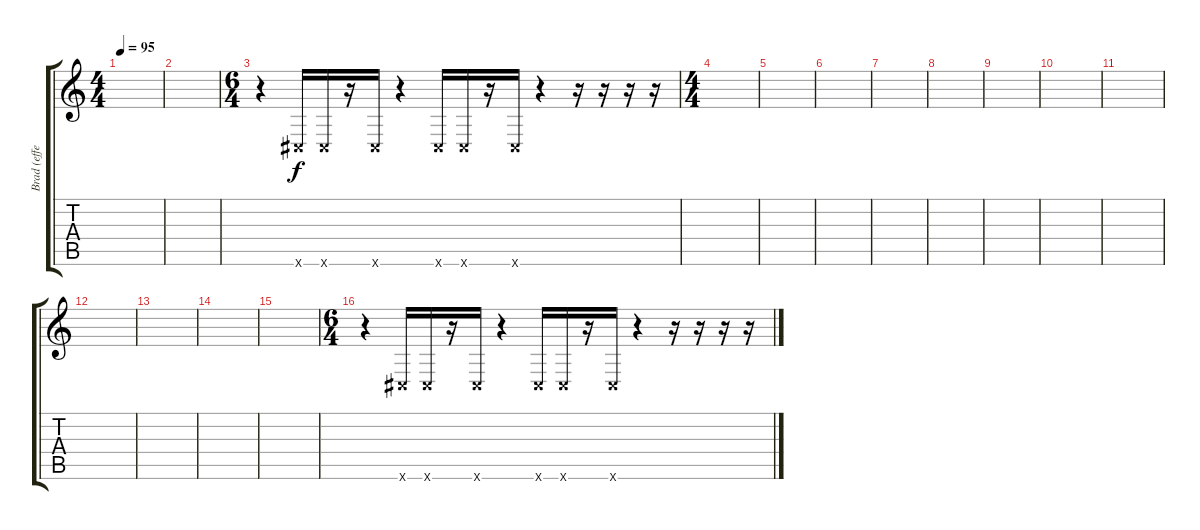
\track ("Brad (effect 2)" "Brad (effe") {instrument electricguitarmuted}
\staff {score tabs}
\tuning (Eb4 Bb3 Gb3 Db3 Ab2 Db2) {hide}
\ts (4 4)
\tempo 95
\clef g2
\ks c
|
|
\ts (6 4)
r.4 0.6{x}.16 0.6{x}.16 r.16 0.6{x}.16 r.4 0.6{x}.16 0.6{x}.16 r.16 0.6{x}.16 r.4 r.16 r.16 r.16 r.16 |
\ts (4 4)
|
|
|
|
|
|
|
|
|
|
|
|
\ts (6 4)
r.4 0.6{x}.16 0.6{x}.16 r.16 0.6{x}.16 r.4 0.6{x}.16 0.6{x}.16 r.16 0.6{x}.16 r.4 r.16 r.16 r.16 r.16
